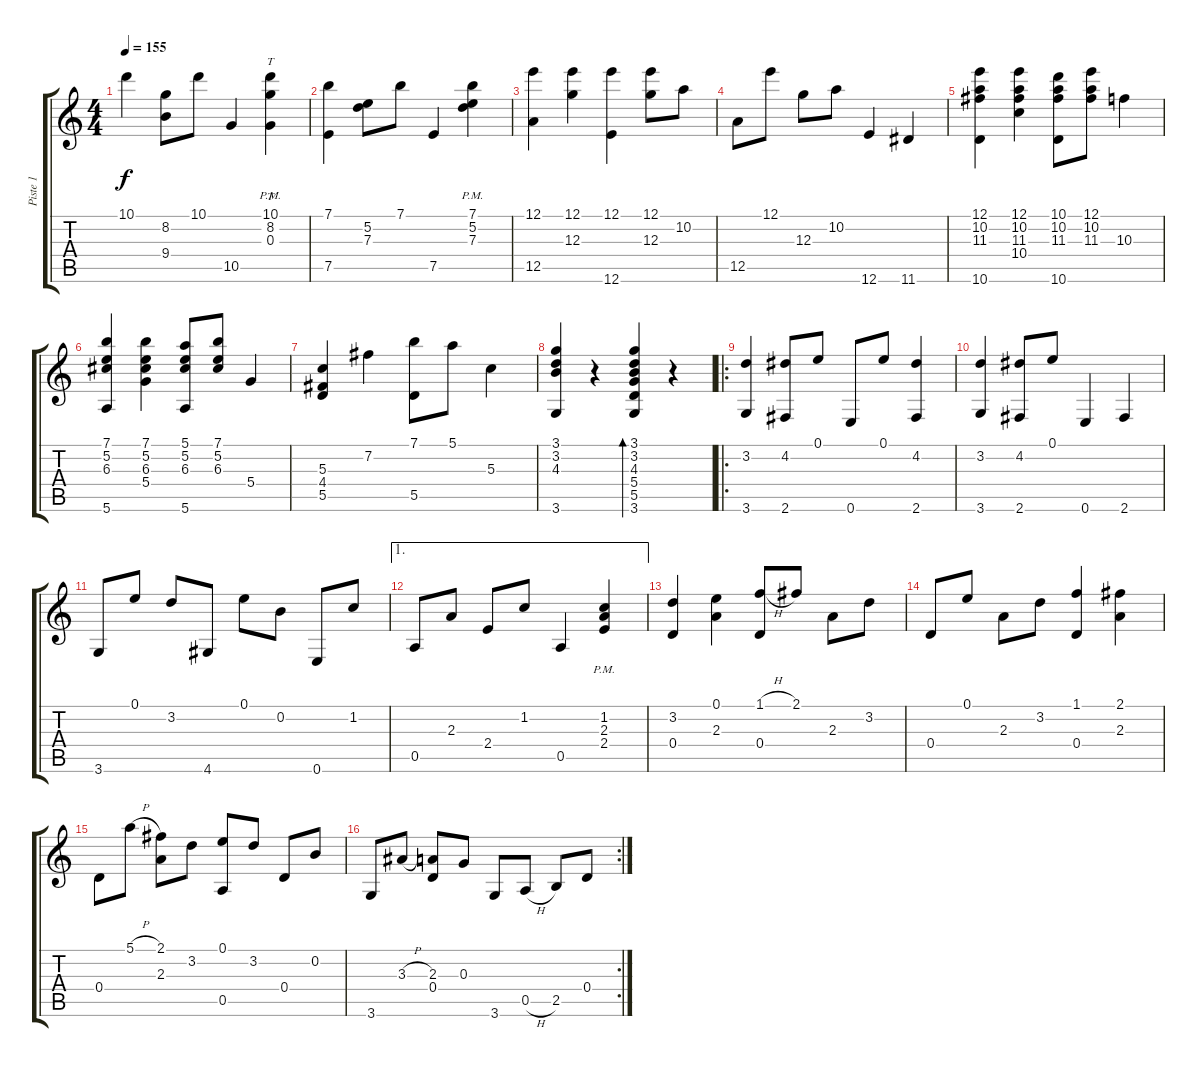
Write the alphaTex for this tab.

\track ("Piste 1" "Piste 1") {instrument acousticguitarnylon}
\staff {score tabs}
\tuning (E4 B3 G3 D3 A2 E2) {hide}
\ts (4 4)
\tempo 155
\clef g2
\ks c
10.1.4{dy f} (8.2 9.4).8 10.1.8 10.5.4 (10.1 8.2 0.3{pm}).4{tt} |
(7.1 7.5).4 (5.2 7.3).8 7.1.8 7.5.4 (7.1 5.2 7.3{pm}).4 |
(12.1 12.5).4 (12.1 12.3).4 (12.1 12.6).4 (12.1 12.3).8 10.2.8 |
12.5.8 12.1.8 12.3.8 10.2.8 12.6.4 11.6.4 |
(12.1 10.2 11.3 10.6).4 (12.1 10.2 11.3 10.4).4 (10.1 10.2 11.3 10.6).8 (12.1 10.2 11.3).8 10.3.4 |
(7.1 5.2 6.3 5.6).4 (7.1 5.2 6.3 5.4).4 (5.1 5.2 6.3 5.6).8 (7.1 5.2 6.3).8 5.4.4 |
(5.3 4.4 5.5).4 7.2.4 (7.1 5.5).8 5.1.8 5.3.4 |
(3.1 3.2 4.3 3.6).4 r.4 (3.1 3.2 4.3 5.4 5.5 3.6).4{bd 60} r.4 |
\ro
(3.2 3.6).4 (4.2 2.6).8 0.1.8 0.6.8 0.1.8 (4.2 2.6).4 |
(3.2 3.6).4 (4.2 2.6).8 0.1.8 0.6.4 2.6.4 |
3.6.8 0.1.8 3.2.8 4.6.8 0.1.8 0.2.8 0.6.8 1.2.8 |
\ae 1
0.5.8 2.3.8 2.4.8 1.2.8 0.5.4 (1.2 2.3 2.4{pm}).4 |
(3.2 0.4).4 (0.1 2.3).4 (1.1{h} 0.4).8 2.1.8 2.3.8 3.2.8 |
0.4.8 0.1.8 2.3.8 3.2.8 (1.1 0.4).4 (2.1 2.3).4 |
0.4.8 5.1{h}.8 (2.1 2.3).8 3.2.8 (0.1 0.5).8 3.2.8 0.4.8 0.2.8 |
\rc 2
3.6.8 3.3{h}.8 (2.3 0.4).8 0.3.8 3.6.8 0.5{h}.8 2.5.8 0.4.8
